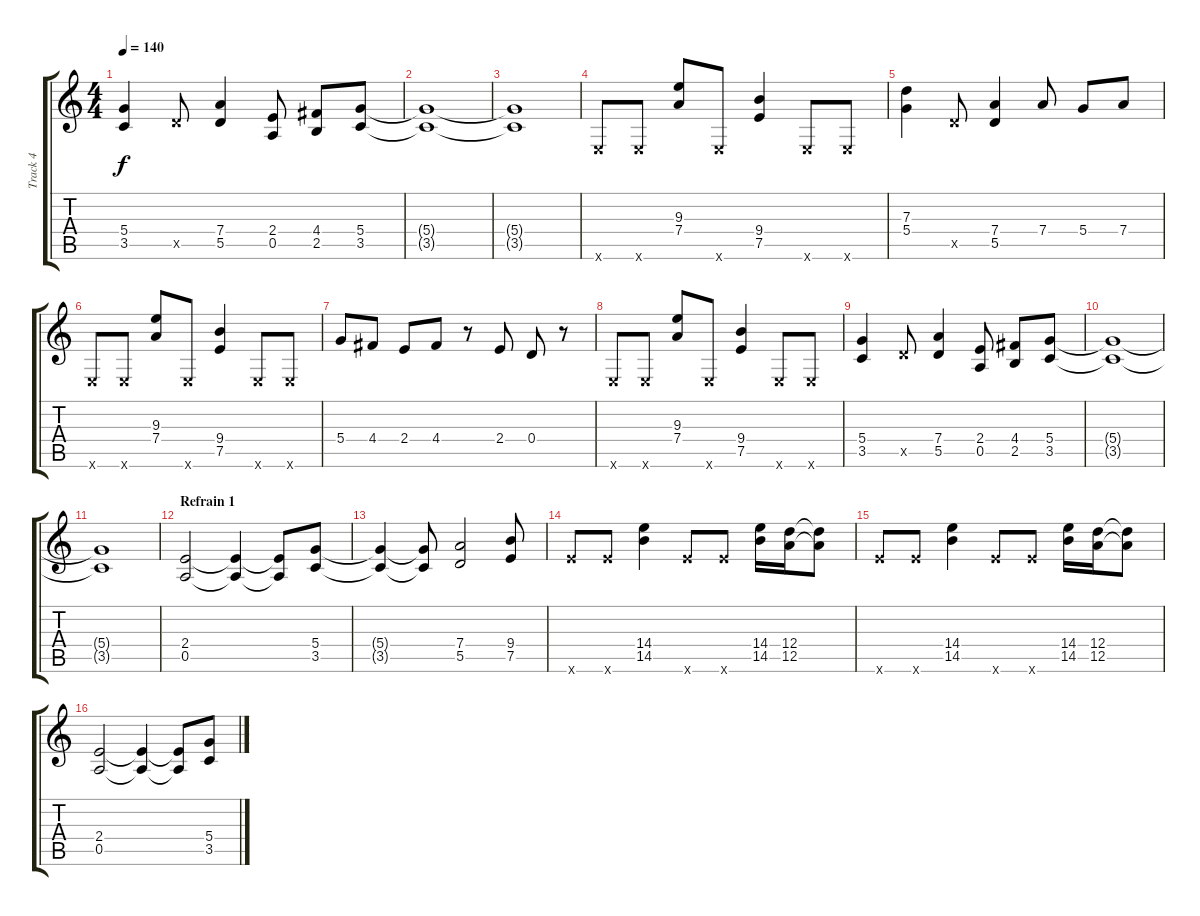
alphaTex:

\track ("Track 4" "Track 4") {instrument distortionguitar}
\staff {score tabs}
\tuning (E4 B3 G3 D3 A2 E2) {hide}
\ts (4 4)
\tempo 140
\clef g2
\ks c
(5.4 3.5).4{dy f} 5.5{x}.8 (7.4 5.5).4 (2.4 0.5).8 (4.4 2.5).8 (5.4 3.5).8 |
(5.4{t} 3.5{t}).1 |
(5.4{t} 3.5{t}).1 |
0.6{x}.8 0.6{x}.8 (9.3 7.4).8 0.6{x}.8 (9.4 7.5).4 0.6{x}.8 0.6{x}.8 |
(7.3 5.4).4 5.5{x}.8 (7.4 5.5).4 7.4.8 5.4.8 7.4.8 |
0.6{x}.8 0.6{x}.8 (9.3 7.4).8 0.6{x}.8 (9.4 7.5).4 0.6{x}.8 0.6{x}.8 |
5.4.8 4.4.8 2.4.8 4.4.8 r.8 2.4.8 0.4.8 r.8 |
0.6{x}.8 0.6{x}.8 (9.3 7.4).8 0.6{x}.8 (9.4 7.5).4 0.6{x}.8 0.6{x}.8 |
(5.4 3.5).4 5.5{x}.8 (7.4 5.5).4 (2.4 0.5).8 (4.4 2.5).8 (5.4 3.5).8 |
(5.4{t} 3.5{t}).1 |
(5.4{t} 3.5{t}).1 |
\section ("" "Refrain 1")
(2.4 0.5).2 (2.4{t} 0.5{t}).4 (2.4{t} 0.5{t}).8 (5.4 3.5).8 |
(5.4{t} 3.5{t}).4 (5.4{t} 3.5{t}).8 (7.4 5.5).2 (9.4 7.5).8 |
12.6{x}.8 12.6{x}.8 (14.4 14.5).4 12.6{x}.8 12.6{x}.8 (14.4 14.5).16 (12.4 12.5).16 (12.4{t} 12.5{t}).8 |
12.6{x}.8 12.6{x}.8 (14.4 14.5).4 12.6{x}.8 12.6{x}.8 (14.4 14.5).16 (12.4 12.5).16 (12.4{t} 12.5{t}).8 |
(2.4 0.5).2 (2.4{t} 0.5{t}).4 (2.4{t} 0.5{t}).8 (5.4 3.5).8
